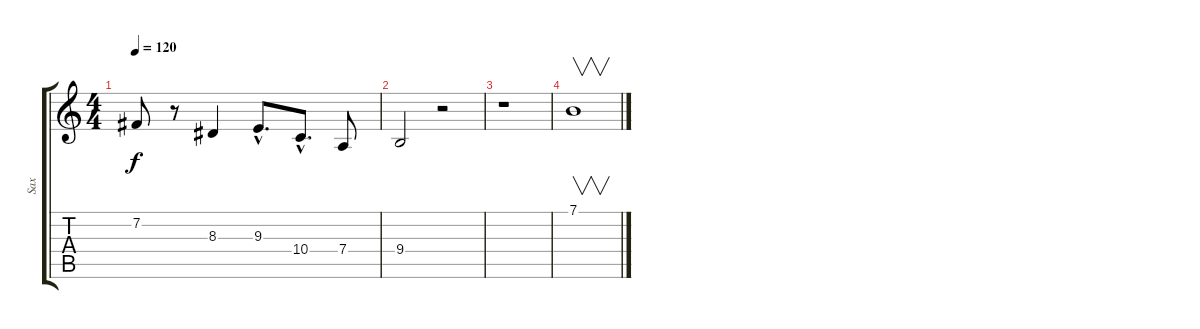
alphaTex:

\track ("Sax" "Sax") {instrument tenorsax}
\staff {score tabs}
\tuning (E4 B3 G3 D3 A2 E2) {hide}
\ts (4 4)
\tempo 120
\clef g2
\ks c
7.2{t}.8{dy f} r.8 8.3.4 9.3{hac}.8{d} 10.4{hac}.8{d} 7.4.8 |
9.4.2 r.2 |
r.1 |
7.1.1{v}
